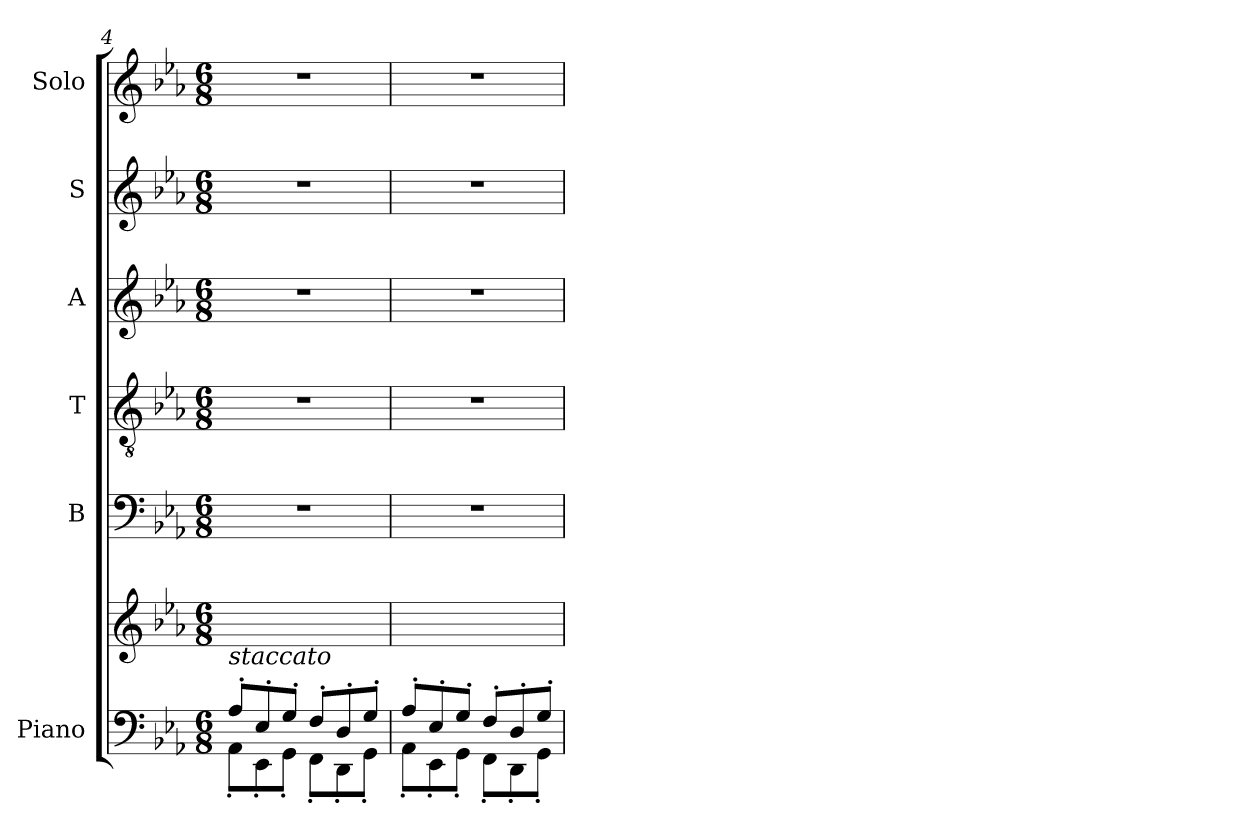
**kern	**kern	**kern	**kern	**kern	**kern	**kern
*part6	*part6	*part5	*part4	*part3	*part2	*part1
*staff7	*staff6	*staff5	*staff4	*staff3	*staff2	*staff1
*I"Piano	*	*I"B	*I"T	*I"A	*I"S	*I"Solo
*I'Pno	*	*I'B	*I'T	*I'A	*I'S	*
*clefF4	*clefG2	*clefF4	*clefGv2	*clefG2	*clefG2	*clefG2
*k[b-e-a-]	*k[b-e-a-]	*k[b-e-a-]	*k[b-e-a-]	*k[b-e-a-]	*k[b-e-a-]	*k[b-e-a-]
*M6/8	*M6/8	*M6/8	*M6/8	*M6/8	*M6/8	*M6/8
=4	=4	=4	=4	=4	=4	=4
*^	*	*	*	*	*	*
!	!	!LO:TX:b:i:t=staccato	!	!	!	!	!
8A-'>/L	8AA-'<\L	2.ryy	2.r	2.r	2.r	2.r	2.r
8E-'>/	8EE-'<\	.	.	.	.	.	.
8G'>/J	8GG'<\J	.	.	.	.	.	.
8F'>/L	8FF'<\L	.	.	.	.	.	.
8D'>/	8DD'<\	.	.	.	.	.	.
8G'>/J	8GG'<\J	.	.	.	.	.	.
=5	=5	=5	=5	=5	=5	=5	=5
8A-'>/L	8AA-'<\L	2.ryy	2.r	2.r	2.r	2.r	2.r
8E-'>/	8EE-'<\	.	.	.	.	.	.
8G'>/J	8GG'<\J	.	.	.	.	.	.
8F'>/L	8FF'<\L	.	.	.	.	.	.
8D'>/	8DD'<\	.	.	.	.	.	.
8G'>/J	8GG'<\J	.	.	.	.	.	.
*v	*v	*	*	*	*	*	*
=	=	=	=	=	=	=
*-	*-	*-	*-	*-	*-	*-
